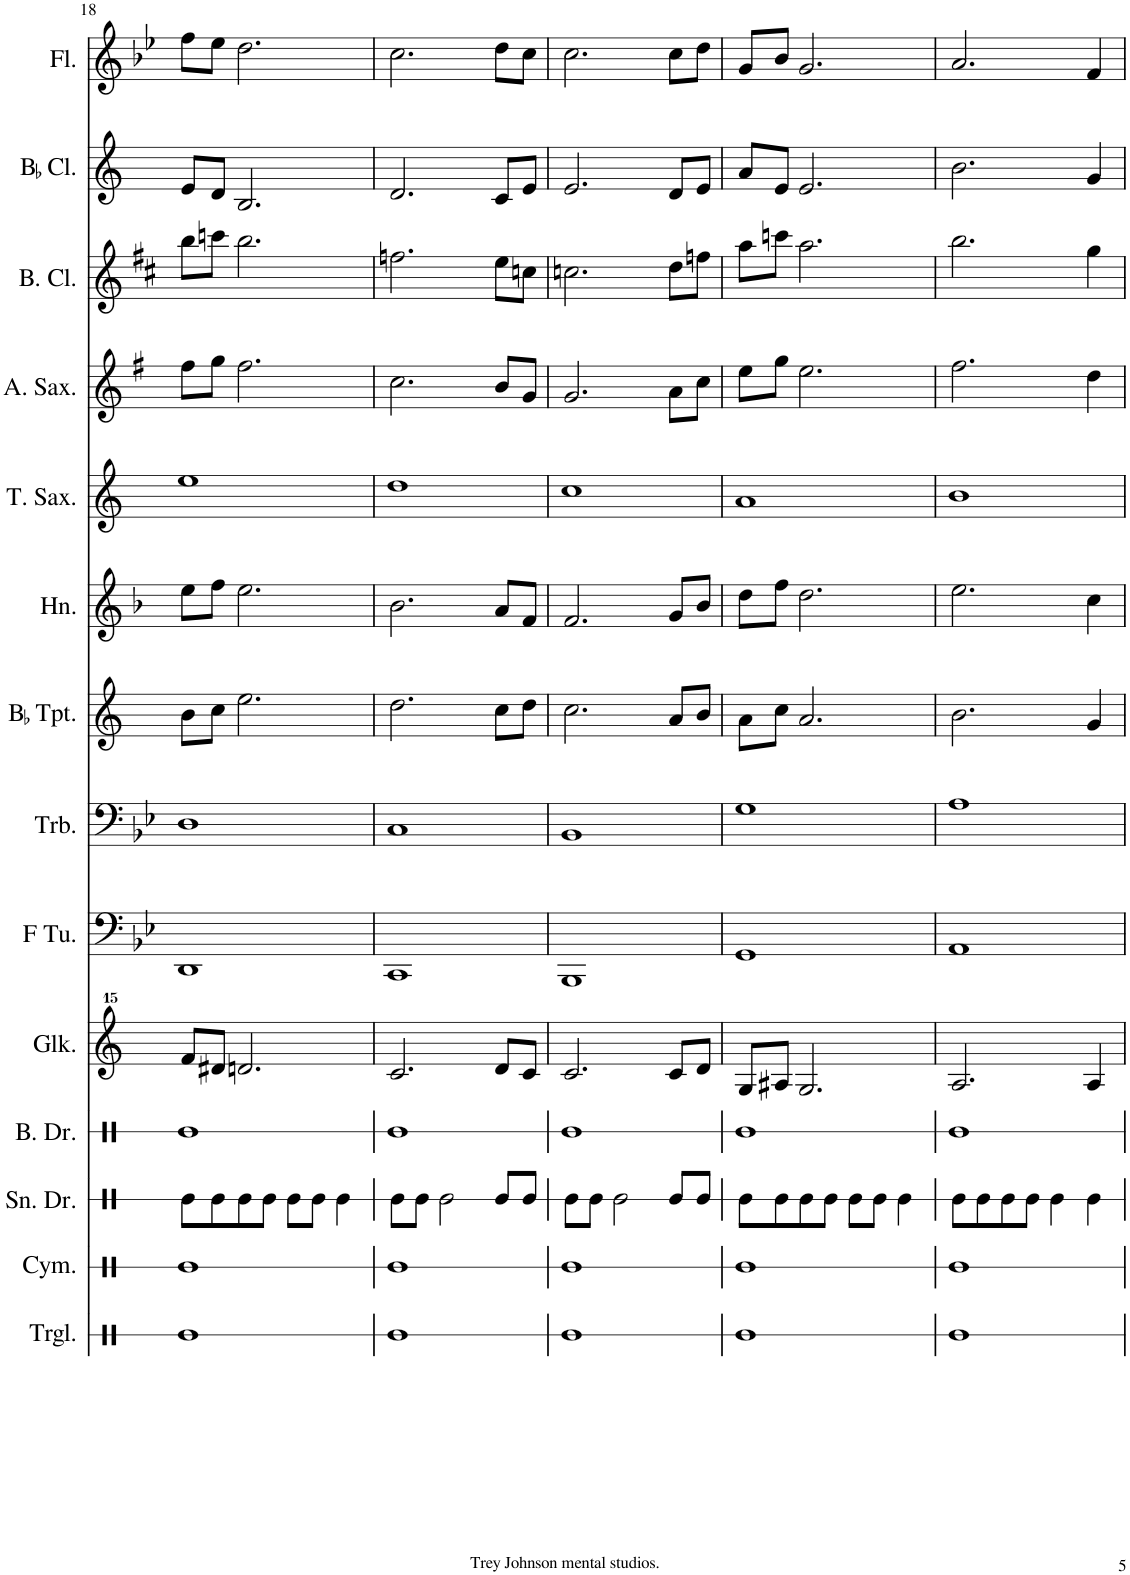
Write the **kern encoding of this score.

**kern	**kern	**kern	**kern	**kern	**kern	**kern	**kern	**kern	**kern	**kern	**kern	**kern	**kern
*part14	*part13	*part12	*part11	*part10	*part9	*part8	*part7	*part6	*part5	*part4	*part3	*part2	*part1
*staff14	*staff13	*staff12	*staff11	*staff10	*staff9	*staff8	*staff7	*staff6	*staff5	*staff4	*staff3	*staff2	*staff1
*I"Triangle	*I"Cymbal	*I"Snare Drum	*I"Bass Drum	*I"Glockenspiel	*I"F Tuba	*I"Trombone	*I"BaccidentalFlat Trumpet	*I"Horn	*I"Tenor Saxophone	*I"Alto Saxophone	*I"Bass Clarinet	*I"BaccidentalFlat Clarinet	*I"Flute
*I'Trgl.	*I'Cym.	*I'Sn. Dr.	*I'B. Dr.	*I'Glk.	*I'F Tu.	*I'Trb.	*I'BaccidentalFlat Tpt.	*I'Hn.	*I'T. Sax.	*I'A. Sax.	*I'B. Cl.	*I'BaccidentalFlat Cl.	*I'Fl.
!!LO:PB:g=z
*clefX	*clefX	*clefX	*clefX	*clefG^^2	*clefF4	*clefF4	*clefG2	*clefG2	*clefG2	*clefG2	*clefG2	*clefG2	*clefG2
*	*	*	*	*	*	*	*Trd1c2	*Trd4c7	*Trd8c14	*Trd5c9	*Trd8c14	*Trd1c2	*
*k[]	*k[]	*k[]	*k[]	*k[]	*k[b-e-]	*k[b-e-]	*k[]	*k[b-]	*k[]	*k[f#]	*k[f#c#]	*k[]	*k[b-e-]
*M4/4	*M4/4	*M4/4	*M4/4	*M4/4	*M4/4	*M4/4	*M4/4	*M4/4	*M4/4	*M4/4	*M4/4	*M4/4	*M4/4
=18	=18	=18	=18	=18	=18	=18	=18	=18	=18	=18	=18	=18	=18
1Re	1Re	8Re\L	1Re	8fff/L	1DD	1D	8b\L	8ee\L	1ee	8ff#\L	8bb\L	8e/L	8ff\L
.	.	8Re\	.	8ddd#X/J	.	.	8cc\J	8ff\J	.	8gg\J	8cccn\J	8d/J	8ee-\J
.	.	8Re\	.	2.dddn/	.	.	2.ee\	2.ee\	.	2.ff#\	2.bb\	2.B/	2.dd\
.	.	8Re\J	.	.	.	.	.	.	.	.	.	.	.
.	.	8Re\L	.	.	.	.	.	.	.	.	.	.	.
.	.	8Re\J	.	.	.	.	.	.	.	.	.	.	.
.	.	4Re\	.	.	.	.	.	.	.	.	.	.	.
=19	=19	=19	=19	=19	=19	=19	=19	=19	=19	=19	=19	=19	=19
1Re	1Re	8Re\L	1Re	2.ccc/	1CC	1C	2.dd\	2.b-\	1dd	2.cc\	2.ffn\	2.d/	2.cc\
.	.	8Re\J	.	.	.	.	.	.	.	.	.	.	.
.	.	2Re\	.	.	.	.	.	.	.	.	.	.	.
.	.	8Re/L	.	8ddd/L	.	.	8cc\L	8a/L	.	8b/L	8ee\L	8c/L	8dd\L
.	.	8Re/J	.	8ccc/J	.	.	8dd\J	8f/J	.	8g/J	8ccn\J	8e/J	8cc\J
=20	=20	=20	=20	=20	=20	=20	=20	=20	=20	=20	=20	=20	=20
1Re	1Re	8Re\L	1Re	2.ccc/	1BBB-	1BB-	2.cc\	2.f/	1cc	2.g/	2.ccn\	2.e/	2.cc\
.	.	8Re\J	.	.	.	.	.	.	.	.	.	.	.
.	.	2Re\	.	.	.	.	.	.	.	.	.	.	.
.	.	8Re/L	.	8ccc/L	.	.	8a/L	8g/L	.	8a\L	8dd\L	8d/L	8cc\L
.	.	8Re/J	.	8ddd/J	.	.	8b/J	8b-/J	.	8cc\J	8ffn\J	8e/J	8dd\J
=21	=21	=21	=21	=21	=21	=21	=21	=21	=21	=21	=21	=21	=21
1Re	1Re	8Re\L	1Re	8gg/L	1GG	1G	8a\L	8dd\L	1a	8ee\L	8aa\L	8a/L	8g/L
.	.	8Re\	.	8aa#X/J	.	.	8cc\J	8ff\J	.	8gg\J	8cccn\J	8e/J	8b-/J
.	.	8Re\	.	2.gg/	.	.	2.a/	2.dd\	.	2.ee\	2.aa\	2.e/	2.g/
.	.	8Re\J	.	.	.	.	.	.	.	.	.	.	.
.	.	8Re\L	.	.	.	.	.	.	.	.	.	.	.
.	.	8Re\J	.	.	.	.	.	.	.	.	.	.	.
.	.	4Re\	.	.	.	.	.	.	.	.	.	.	.
=22	=22	=22	=22	=22	=22	=22	=22	=22	=22	=22	=22	=22	=22
1Re	1Re	8Re\L	1Re	2.aa/	1AA	1A	2.b\	2.ee\	1b	2.ff#\	2.bb\	2.b\	2.a/
.	.	8Re\	.	.	.	.	.	.	.	.	.	.	.
.	.	8Re\	.	.	.	.	.	.	.	.	.	.	.
.	.	8Re\J	.	.	.	.	.	.	.	.	.	.	.
.	.	4Re\	.	.	.	.	.	.	.	.	.	.	.
.	.	4Re\	.	4aa/	.	.	4g/	4cc\	.	4dd\	4gg\	4g/	4f/
=	=	=	=	=	=	=	=	=	=	=	=	=	=
*-	*-	*-	*-	*-	*-	*-	*-	*-	*-	*-	*-	*-	*-
